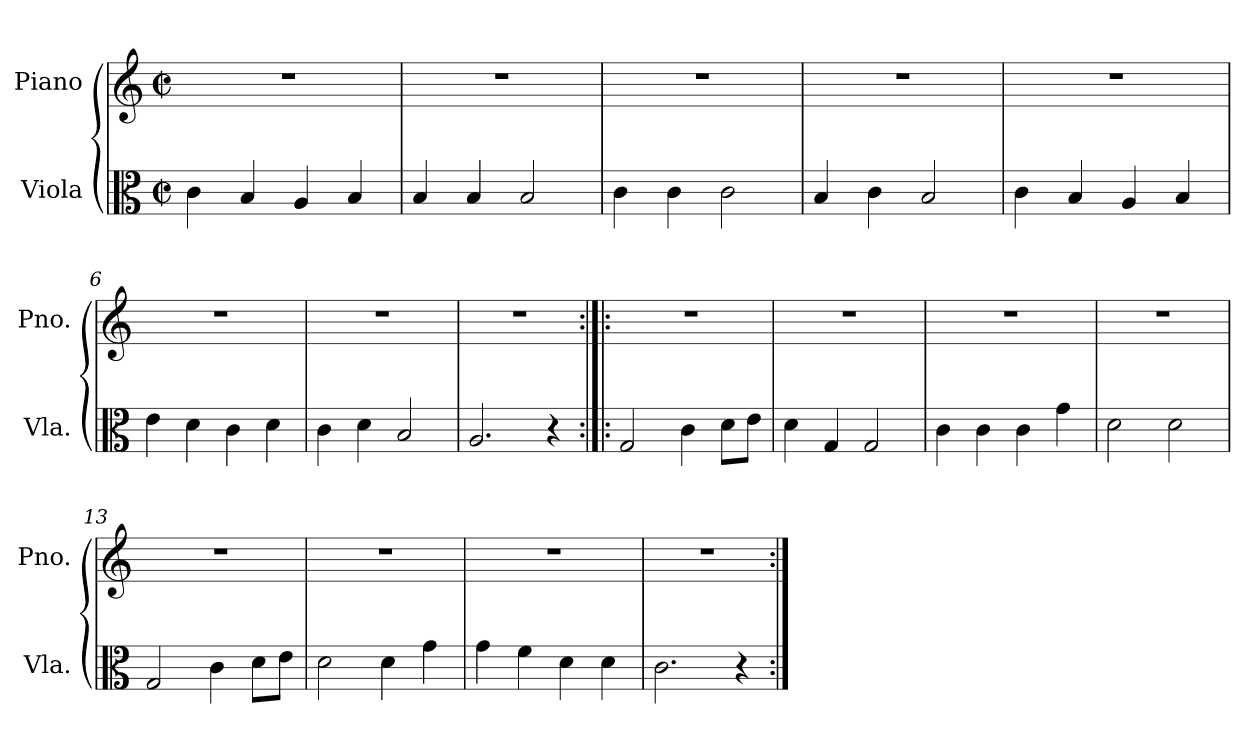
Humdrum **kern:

**kern	**kern
*part2	*part1
*staff2	*staff1
*I"Viola	*I"Piano
*I'Vla.	*I'Pno.
*clefC3	*clefG2
*k[]	*k[]
*M2/2	*M2/2
*met(c|)	*met(c|)
=1	=1
4c\	1r
4B/	.
4A/	.
4B/	.
=2	=2
4B/	1r
4B/	.
2B/	.
=3	=3
4c\	1r
4c\	.
2c\	.
=4	=4
4B/	1r
4c\	.
2B/	.
=5	=5
4c\	1r
4B/	.
4A/	.
4B/	.
=6	=6
4e\	1r
4d\	.
4c\	.
4d\	.
=7	=7
4c\	1r
4d\	.
2B/	.
=8	=8
2.A/	1r
4r	.
=9:|!|:	=9:|!|:
2G/	1r
4c\	.
8d\L	.
8e\J	.
!!LO:LB:g=z
=10	=10
4d\	1r
4G/	.
2G/	.
=11	=11
4c\	1r
4c\	.
4c\	.
4g\	.
=12	=12
2d\	1r
2d\	.
=13	=13
2G/	1r
4c\	.
8d\L	.
8e\J	.
=14	=14
2d\	1r
4d\	.
4g\	.
=15	=15
4g\	1r
4f\	.
4d\	.
4d\	.
=16	=16
2.c\	1r
4r	.
=:|!	=:|!
*-	*-
